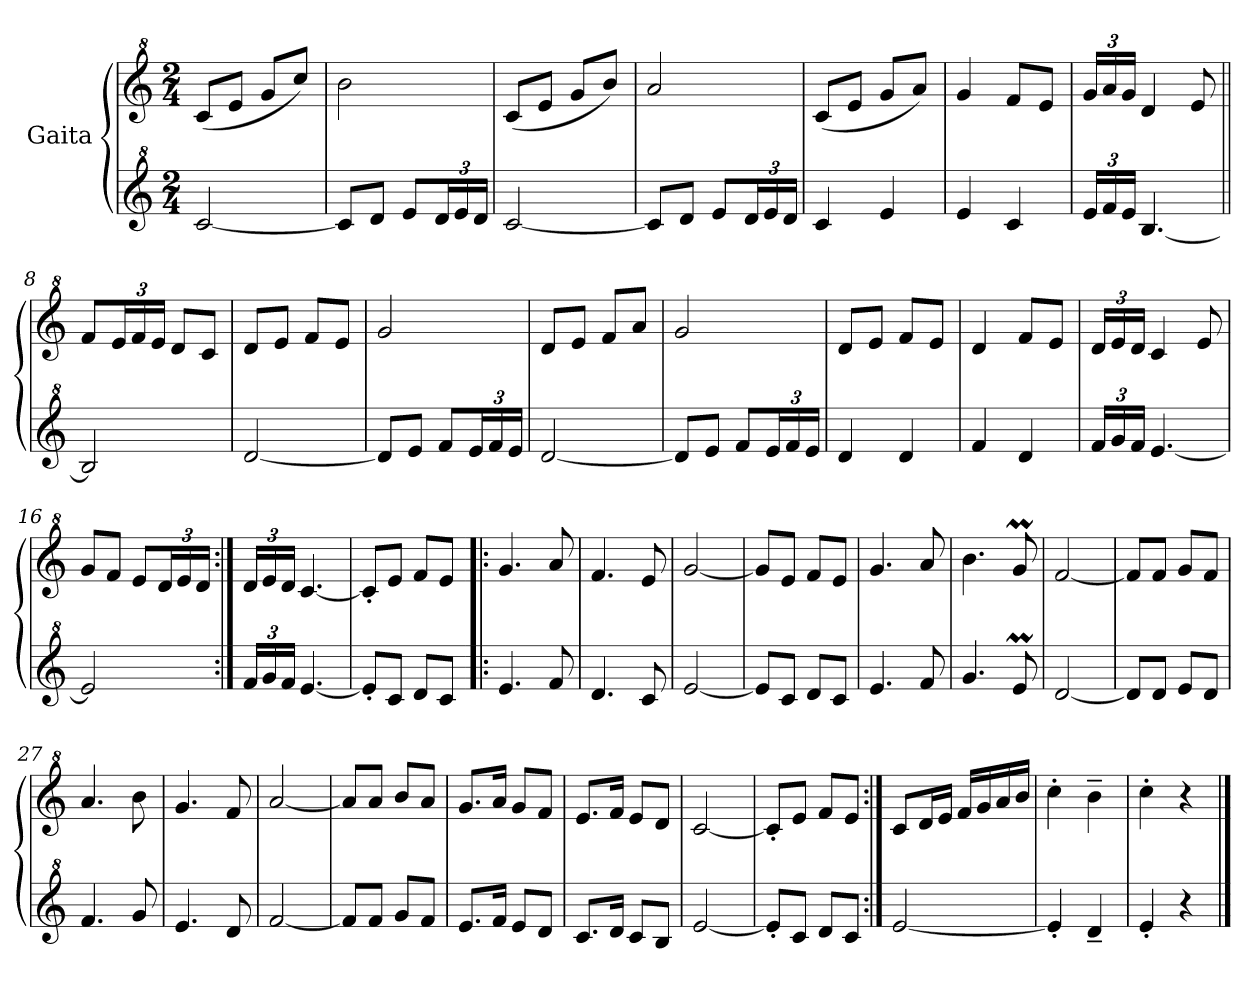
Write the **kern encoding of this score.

**kern	**kern
*part2	*part1
*staff2	*staff1
*I"Gaita	*I"Gaita
*clefG^2	*clefG^2
*k[]	*k[]
*M2/4	*M2/4
*MM120	*MM120
=1	=1
[2cc/	(8cc/L
.	8ee/J
.	8gg/L
.	8ccc/J)
=2	=2
8cc/L]	2bb\
8dd/J	.
8ee/L	.
*Xbrackettup	*
24dd/L	.
24ee/	.
24dd/JJ	.
=3	=3
[2cc/	(8cc/L
.	8ee/J
.	8gg/L
.	8bb/J)
=4	=4
8cc/L]	2aa/
8dd/J	.
8ee/L	.
24dd/L	.
24ee/	.
24dd/JJ	.
=5	=5
4cc/	(8cc/L
.	8ee/J
4ee/	8gg/L
.	8aa/J)
=6	=6
4ee/	4gg/
4cc/	8ff/L
.	8ee/J
=7	=7
*	*Xbrackettup
24ee/LL	24gg/LL
24ff/	24aa/
24ee/JJ	24gg/JJ
[4.b/	4dd/
.	8ee/
!!LO:LB:g=z
=8||	=8||
2b/]	8ff/L
.	24ee/L
.	24ff/
.	24ee/JJ
.	8dd/L
.	8cc/J
=9	=9
[2dd/	8dd/L
.	8ee/J
.	8ff/L
.	8ee/J
=10	=10
8dd/L]	2gg/
8ee/J	.
8ff/L	.
24ee/L	.
24ff/	.
24ee/JJ	.
=11	=11
[2dd/	8dd/L
.	8ee/J
.	8ff/L
.	8aa/J
=12	=12
8dd/L]	2gg/
8ee/J	.
8ff/L	.
24ee/L	.
24ff/	.
24ee/JJ	.
=13	=13
4dd/	8dd/L
.	8ee/J
4dd/	8ff/L
.	8ee/J
=14	=14
4ff/	4dd/
4dd/	8ff/L
.	8ee/J
!!LO:LB:g=z
=15	=15
24ff/LL	24dd/LL
24gg/	24ee/
24ff/JJ	24dd/JJ
[4.ee/	4cc/
.	8ee/
=16	=16
2ee/]	8gg/L
.	8ff/J
.	8ee/L
.	24dd/L
.	24ee/
.	24dd/JJ
=17:|!	=17:|!
24ff/LL	24dd/LL
24gg/	24ee/
24ff/JJ	24dd/JJ
[4.ee/	[4.cc/
=18	=18
8ee'/L]	8cc'/L]
8cc/J	8ee/J
8dd/L	8ff/L
8cc/J	8ee/J
=19!|:	=19!|:
4.ee/	4.gg/
8ff/	8aa/
=20	=20
4.dd/	4.ff/
8cc/	8ee/
=21	=21
[2ee/	[2gg/
=22	=22
8ee/L]	8gg/L]
8cc/J	8ee/J
8dd/L	8ff/L
8cc/J	8ee/J
!!LO:LB:g=z
=23	=23
4.ee/	4.gg/
8ff/	8aa/
=24	=24
4.gg/	4.bb\
8eem/	8ggM/
=25	=25
[2dd/	[2ff/
=26	=26
8dd/L]	8ff/L]
8dd/J	8ff/J
8ee/L	8gg/L
8dd/J	8ff/J
=27	=27
4.ff/	4.aa/
8gg/	8bb\
=28	=28
4.ee/	4.gg/
8dd/	8ff/
=29	=29
[2ff/	[2aa/
=30	=30
8ff/L]	8aa/L]
8ff/J	8aa/J
8gg/L	8bb/L
8ff/J	8aa/J
=31	=31
8.ee/L	8.gg/L
16ff/Jk	16aa/Jk
8ee/L	8gg/L
8dd/J	8ff/J
=32	=32
8.cc/L	8.ee/L
16dd/Jk	16ff/Jk
8cc/L	8ee/L
8b/J	8dd/J
!!LO:LB:g=z
=33	=33
[2ee/	[2cc/
=34	=34
8ee'/L]	8cc'/L]
8cc/J	8ee/J
8dd/L	8ff/L
8cc/J	8ee/J
=35:|!	=35:|!
[2ee/	8cc/L
.	16dd/L
.	16ee/JJ
.	16ff/LL
.	16gg/
.	16aa/
.	16bb/JJ
=36	=36
4ee'/]	4ccc'\
4dd~/	4bb~\
=37	=37
4ee'/	4ccc'\
4r	4r
==	==
*-	*-
